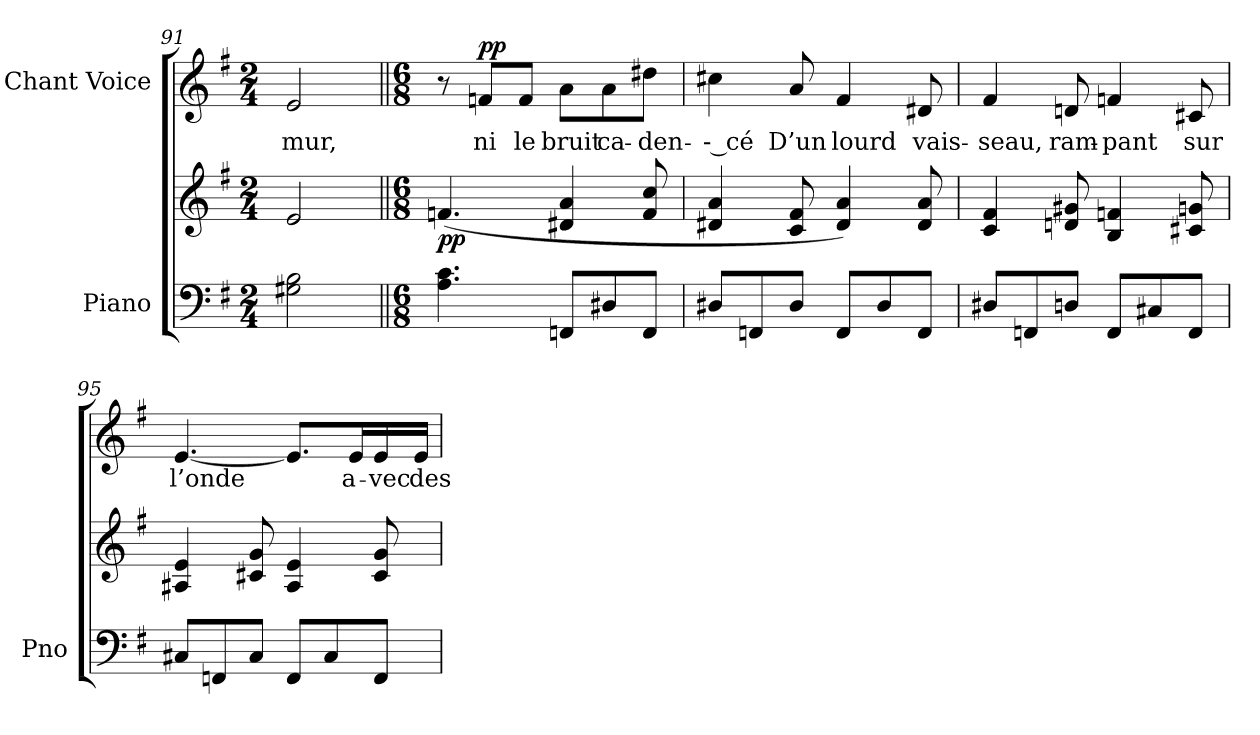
**kern	**kern	**dynam	**kern	**text	**dynam
*part2	*part2	*part2	*part1	*part1	*part1
*staff3	*staff2	*staff2/3	*staff1	*staff1	*staff1
*I"Piano	*	*	*I"Chant Voice	*	*
*I'Pno	*	*	*	*	*
*clefF4	*clefG2	*	*clefG2	*	*
*k[f#]	*k[f#]	*	*k[f#]	*	*
*M2/4	*M2/4	*	*M2/4	*	*
=91	=91	=91	=91	=91	=91
!	!	!	!	!LO:LY:b	!
2G#X\ 2B\	2e/	.	2e/	mur,	.
=92||	=92||	=92||	=92||	=92||	=92||
*M6/8	*M6/8	*	*M6/8	*	*
!	!	!LO:DY:b	!	!	!
4.A\ 4.c\	(>4.fn/	pp	8r	.	.
!	!	!	!	!LO:LY:b	!LO:DY:a
.	.	.	8fn/L	ni	pp
!	!	!	!	!LO:LY:b	!
.	.	.	8f/J	le	.
!	!	!	!	!LO:LY:b	!
8FFn/L	4d#X/ 4a/	.	8a\L	bruit	.
!	!	!	!	!LO:LY:b	!
8D#X/	.	.	8a\	ca-	.
!	!	!	!	!LO:LY:b	!
8FF/J	8f/ 8cc/	.	8dd#X\J	-den-	.
!!LO:PB:g=z
=93	=93	=93	=93	=93	=93
!	!	!	!	!LO:LY:b	!
8D#X/L	4d#X/ 4a/	.	4cc#X\	-- cé	.
8FFn/	.	.	.	.	.
!	!	!	!	!LO:LY:b	!
8D#/J	8c/ 8f#/	.	8a/	D’un	.
!	!	!	!	!LO:LY:b	!
8FF/L	4d#/ 4a/)	.	4f#/	lourd	.
8D#/	.	.	.	.	.
!	!	!	!	!LO:LY:b	!
8FF/J	8d#/ 8a/	.	8d#X/	vais-	.
=94	=94	=94	=94	=94	=94
!	!	!	!	!LO:LY:b	!
8D#X/L	4c/ 4f#/	.	4f#/	-seau,	.
8FFn/	.	.	.	.	.
!	!	!	!	!LO:LY:b	!
8Dn/J	8dn/ 8g#X/	.	8dn/	ram-	.
!	!	!	!	!LO:LY:b	!
8FF/L	4B/ 4fn/	.	4fn/	-pant	.
8C#X/	.	.	.	.	.
!	!	!	!	!LO:LY:b	!
8FF/J	8c#X/ 8gn/	.	8c#X/	sur	.
=95	=95	=95	=95	=95	=95
!	!	!	!	!LO:LY:b	!
8C#X/L	4A#X/ 4e/	.	[4.e/	l’onde	.
8FFn/	.	.	.	.	.
8C#/J	8c#X/ 8g/	.	.	.	.
8FF/L	4A#/ 4e/	.	8.e/L]	.	.
8C#/	.	.	.	.	.
!	!	!	!	!LO:LY:b	!
.	.	.	16e/L	a-	.
!	!	!	!	!LO:LY:b	!
8FF/J	8c#/ 8g/	.	16e/	-vec	.
!	!	!	!	!LO:LY:b	!
.	.	.	16e/JJ	des	.
=	=	=	=	=	=
*-	*-	*-	*-	*-	*-
